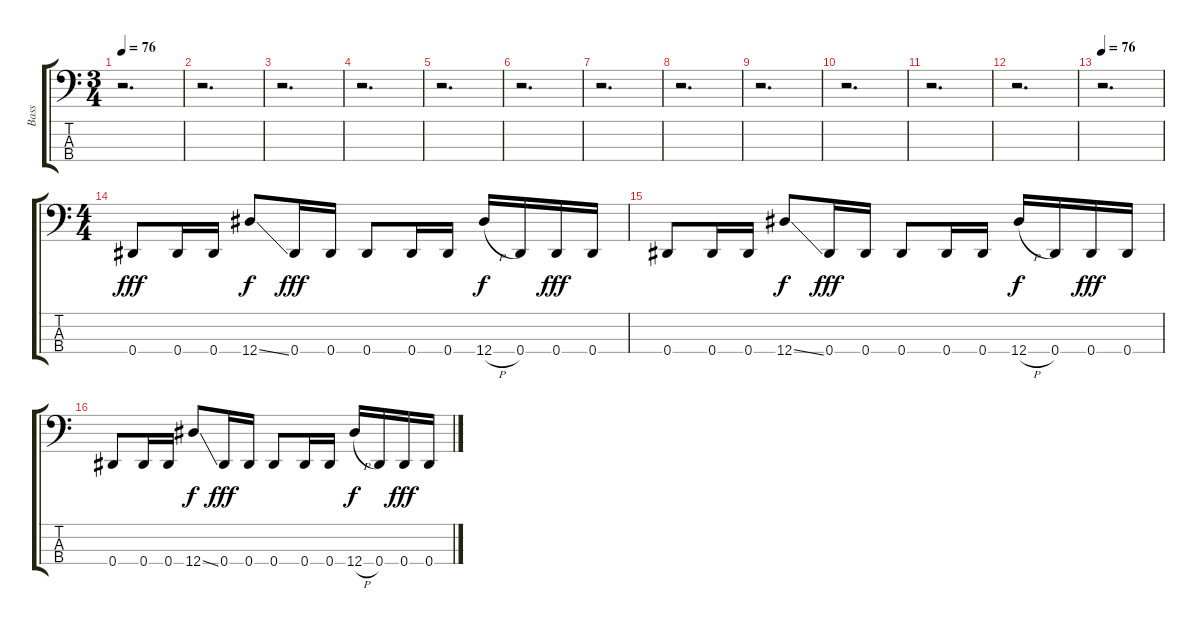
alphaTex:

\track ("Bass" "Bass") {instrument electricbasspick}
\staff {score tabs}
\tuning (Gb2 Db2 Ab1 Eb1) {hide}
\ts (3 4)
\tempo 76
\tempo 126
\tempo 76
\clef f4
\ks c
r.2{d dy fff volume 16 instrument electricbasspick} |
r.2{d} |
r.2{d} |
r.2{d} |
r.2{d} |
r.2{d} |
r.2{d} |
r.2{d} |
r.2{d} |
r.2{d} |
r.2{d} |
r.2{d} |
\tempo 76
r.2{d} |
\ts (4 4)
0.4.8 0.4.16 0.4.16 12.4{ss}.8{dy f} 0.4.16{dy fff} 0.4.16 0.4.8 0.4.16 0.4.16 12.4{h}.16{dy f} 0.4.16 0.4.16{dy fff} 0.4.16 |
0.4.8 0.4.16 0.4.16 12.4{ss}.8{dy f} 0.4.16{dy fff} 0.4.16 0.4.8 0.4.16 0.4.16 12.4{h}.16{dy f} 0.4.16 0.4.16{dy fff} 0.4.16 |
0.4.8 0.4.16 0.4.16 12.4{ss}.8{dy f} 0.4.16{dy fff} 0.4.16 0.4.8 0.4.16 0.4.16 12.4{h}.16{dy f} 0.4.16 0.4.16{dy fff} 0.4.16
